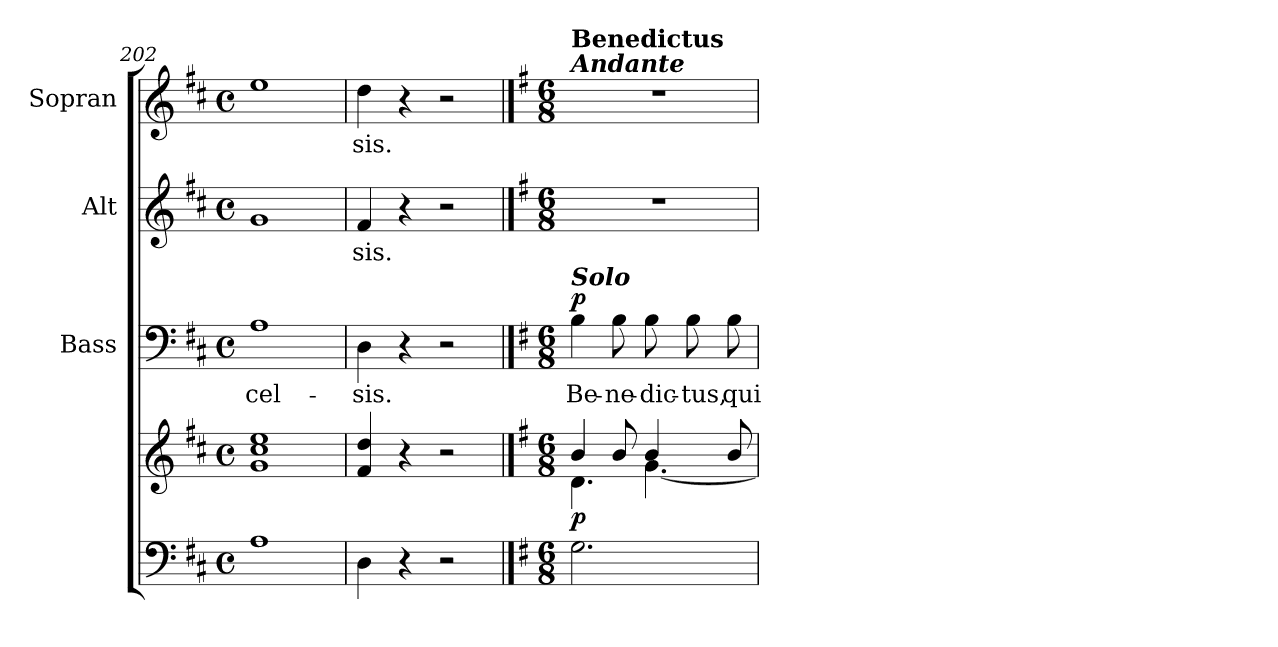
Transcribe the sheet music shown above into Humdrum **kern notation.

**kern	**kern	**dynam	**kern	**text	**dynam	**kern	**text	**kern	**text
*part4	*part4	*part4	*part3	*part3	*part3	*part2	*part2	*part1	*part1
*staff5	*staff4	*staff4/5	*staff3	*staff3	*staff3	*staff2	*staff2	*staff1	*staff1
*	*	*	*I"Bass	*	*	*I"Alt	*	*I"Sopran	*
*	*	*	*I'B.	*	*	*I'A.	*	*I'S.	*
*clefF4	*clefG2	*	*clefF4	*	*	*clefG2	*	*clefG2	*
*k[f#c#]	*k[f#c#]	*	*k[f#c#]	*	*	*k[f#c#]	*	*k[f#c#]	*
*D:	*D:	*	*D:	*	*	*D:	*	*D:	*
*M4/4	*M4/4	*	*M4/4	*	*	*M4/4	*	*M4/4	*
*met(c)	*met(c)	*	*met(c)	*	*	*met(c)	*	*met(c)	*
=202	=202	=202	=202	=202	=202	=202	=202	=202	=202
!	!	!	!	!LO:LY:b	!	!	!	!	!
1A	1g 1cc# 1ee	.	1A	-cel-	.	1g	.	1ee	.
=203	=203	=203	=203	=203	=203	=203	=203	=203	=203
!	!	!	!	!LO:LY:b	!	!	!LO:LY:b	!	!LO:LY:b
4D\	4f#/ 4dd/	.	4D\	-sis.	.	4f#/	-sis.	4dd\	-sis.
4r	4r	.	4r	.	.	4r	.	4r	.
2r	2r	.	2r	.	.	2r	.	2r	.
!!LO:LB:g=z
==204	==204	==204	==204	==204	==204	==204	==204	==204	==204
*k[f#]	*k[f#]	*	*k[f#]	*	*	*k[f#]	*	*k[f#]	*
*G:	*G:	*	*G:	*	*	*G:	*	*G:	*
*M6/8	*M6/8	*	*M6/8	*	*	*M6/8	*	*M6/8	*
*	*^	*	*	*	*	*	*	*	*
!	!	!	!	!	!	!	!	!	!LO:TX:a:Bi:t=Andante	!
!	!	!	!	!	!	!	!	!	!LO:TX:a:B:t=Benedictus	!
!	!	!	!	!LO:TX:a:Bi:t=Solo	!	!	!	!	!	!
!	!	!	!LO:DY:b	!	!LO:LY:b	!LO:DY:a	!	!	!	!
2.G\	4b/	4.d\	p	4B\	Be-	p	2.r	.	2.r	.
!	!	!	!	!	!LO:LY:b	!	!	!	!	!
.	8b/	.	.	8B\	-ne-	.	.	.	.	.
!	!	!	!	!	!LO:LY:b	!	!	!	!	!
.	4b/	[<4.g\	.	8B\	-dic-	.	.	.	.	.
!	!	!	!	!	!LO:LY:b	!	!	!	!	!
.	.	.	.	8B\	-tus,	.	.	.	.	.
!	!	!	!	!	!LO:LY:b	!	!	!	!	!
.	8b/	.	.	8B\	qui	.	.	.	.	.
*	*v	*v	*	*	*	*	*	*	*	*
=	=	=	=	=	=	=	=	=	=
*-	*-	*-	*-	*-	*-	*-	*-	*-	*-
